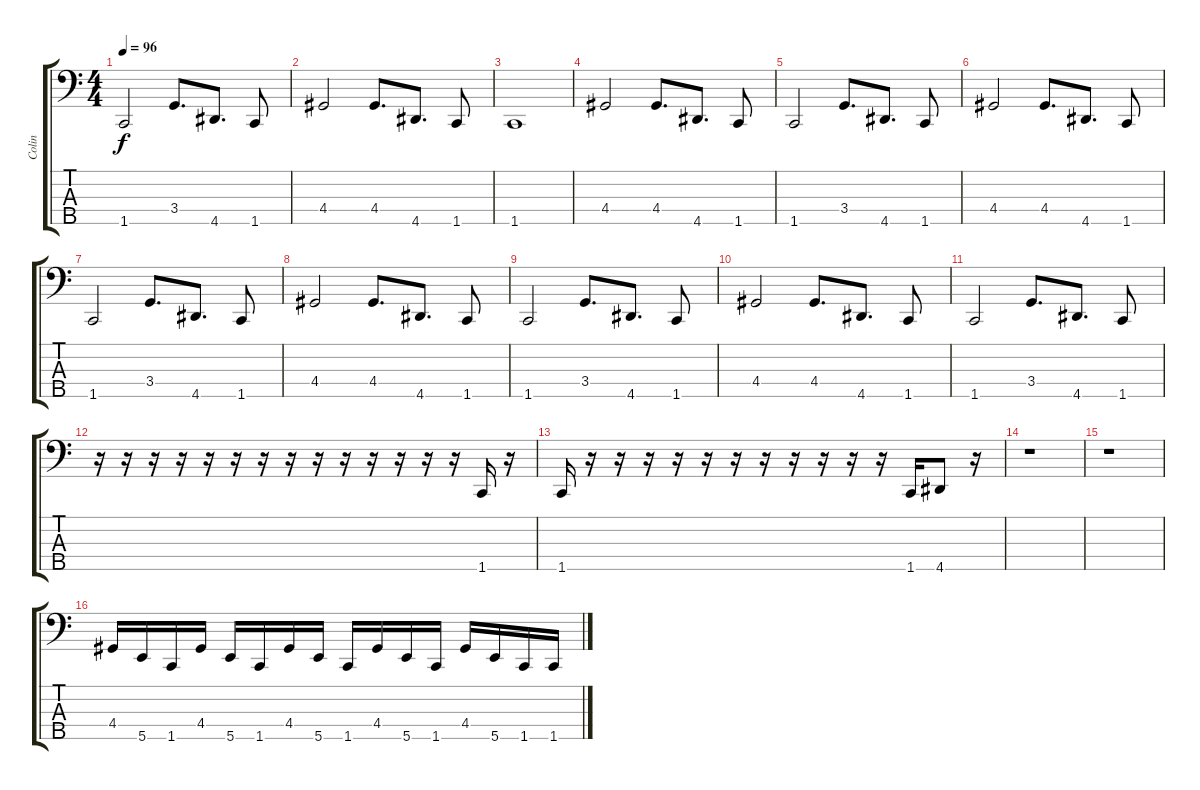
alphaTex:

\track ("Colin" "Colin") {instrument electricbassfinger}
\staff {score tabs}
\tuning (G2 D2 A1 E1 B0) {hide}
\ts (4 4)
\tempo 96
\clef f4
\ks c
1.5.2{dy f} 3.4.8{d} 4.5.8{d} 1.5.8 |
4.4.2 4.4.8{d} 4.5.8{d} 1.5.8 |
1.5.1 |
4.4.2 4.4.8{d} 4.5.8{d} 1.5.8 |
1.5.2 3.4.8{d} 4.5.8{d} 1.5.8 |
4.4.2 4.4.8{d} 4.5.8{d} 1.5.8 |
1.5.2 3.4.8{d} 4.5.8{d} 1.5.8 |
4.4.2 4.4.8{d} 4.5.8{d} 1.5.8 |
1.5.2 3.4.8{d} 4.5.8{d} 1.5.8 |
4.4.2 4.4.8{d} 4.5.8{d} 1.5.8 |
1.5.2 3.4.8{d} 4.5.8{d} 1.5.8 |
r.16 r.16 r.16 r.16 r.16 r.16 r.16 r.16 r.16 r.16 r.16 r.16 r.16 r.16 1.5.16 r.16 |
1.5.16 r.16 r.16 r.16 r.16 r.16 r.16 r.16 r.16 r.16 r.16 r.16 1.5.16 4.5.8 r.16 |
r.1 |
r.1 |
4.4.16 5.5.16 1.5.16 4.4.16 5.5.16 1.5.16 4.4.16 5.5.16 1.5.16 4.4.16 5.5.16 1.5.16 4.4.16 5.5.16 1.5.16 1.5.16
